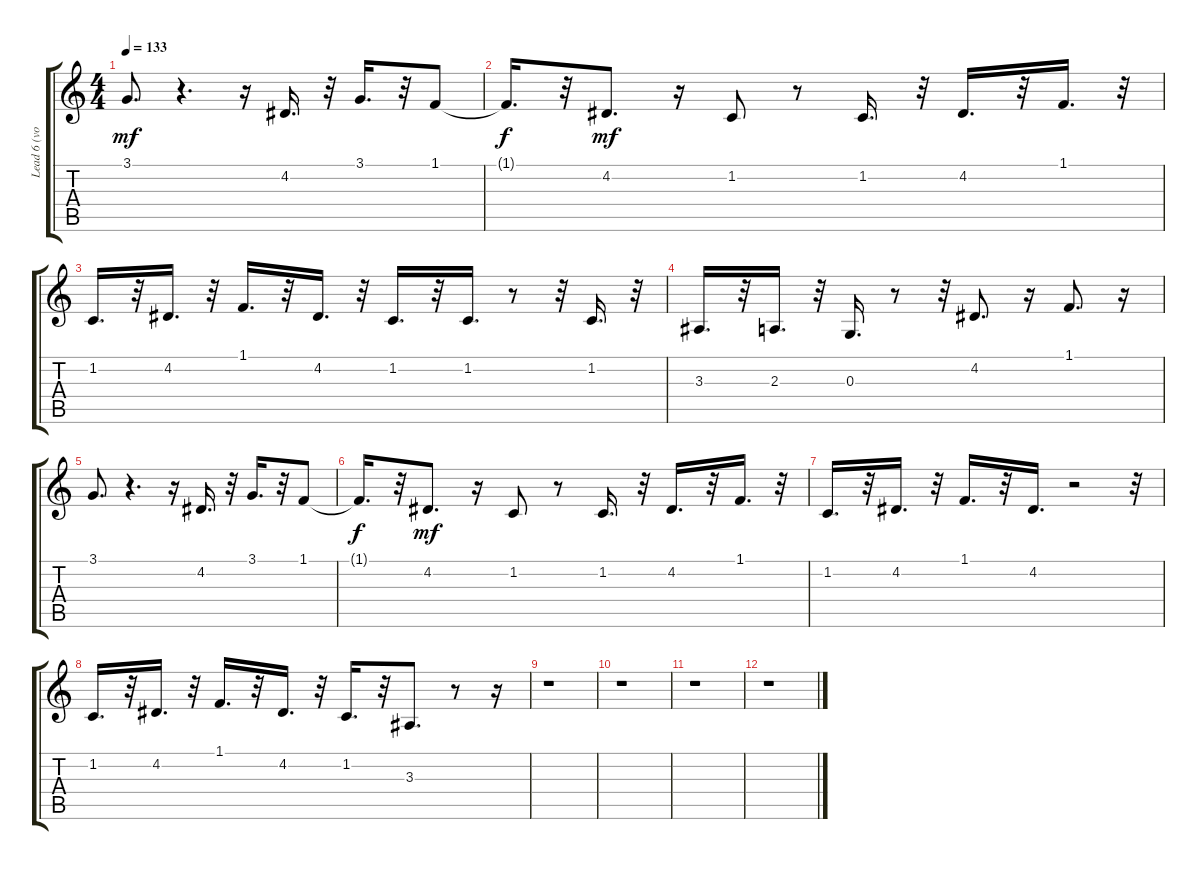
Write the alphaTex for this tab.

\track ("Lead 6 (voice)" "Lead 6 (vo") {instrument clarinet}
\staff {score tabs}
\tuning (E4 B3 G3 D3 A2 E2) {hide}
\ts (4 4)
\tempo 133
\clef g2
\ks c
3.1.8{d dy mf} r.4{d} r.16 4.2.16{d} r.32 3.1.16{d} r.32 1.1.8 |
1.1{t}.16{d dy f} r.32 4.2.8{d dy mf} r.16 1.2.8 r.8 1.2.16{d} r.32 4.2.16{d} r.32 1.1.16{d} r.32 |
1.2.16{d} r.32 4.2.16{d} r.32 1.1.16{d} r.32 4.2.16{d} r.32 1.2.16{d} r.32 1.2.16{d} r.8 r.32 1.2.16{d} r.32 |
3.3.16{d} r.32 2.3.16{d} r.32 0.3.16{d} r.8 r.32 4.2.8{d} r.16 1.1.8{d} r.16 |
3.1.8{d} r.4{d} r.16 4.2.16{d} r.32 3.1.16{d} r.32 1.1.8 |
1.1{t}.16{d dy f} r.32 4.2.8{d dy mf} r.16 1.2.8 r.8 1.2.16{d} r.32 4.2.16{d} r.32 1.1.16{d} r.32 |
1.2.16{d} r.32 4.2.16{d} r.32 1.1.16{d} r.32 4.2.16{d} r.2 r.32 |
1.2.16{d} r.32 4.2.16{d} r.32 1.1.16{d} r.32 4.2.16{d} r.32 1.2.16{d} r.32 3.3.8{d} r.8 r.16 |
r.1 |
r.1 |
r.1 |
r.1
